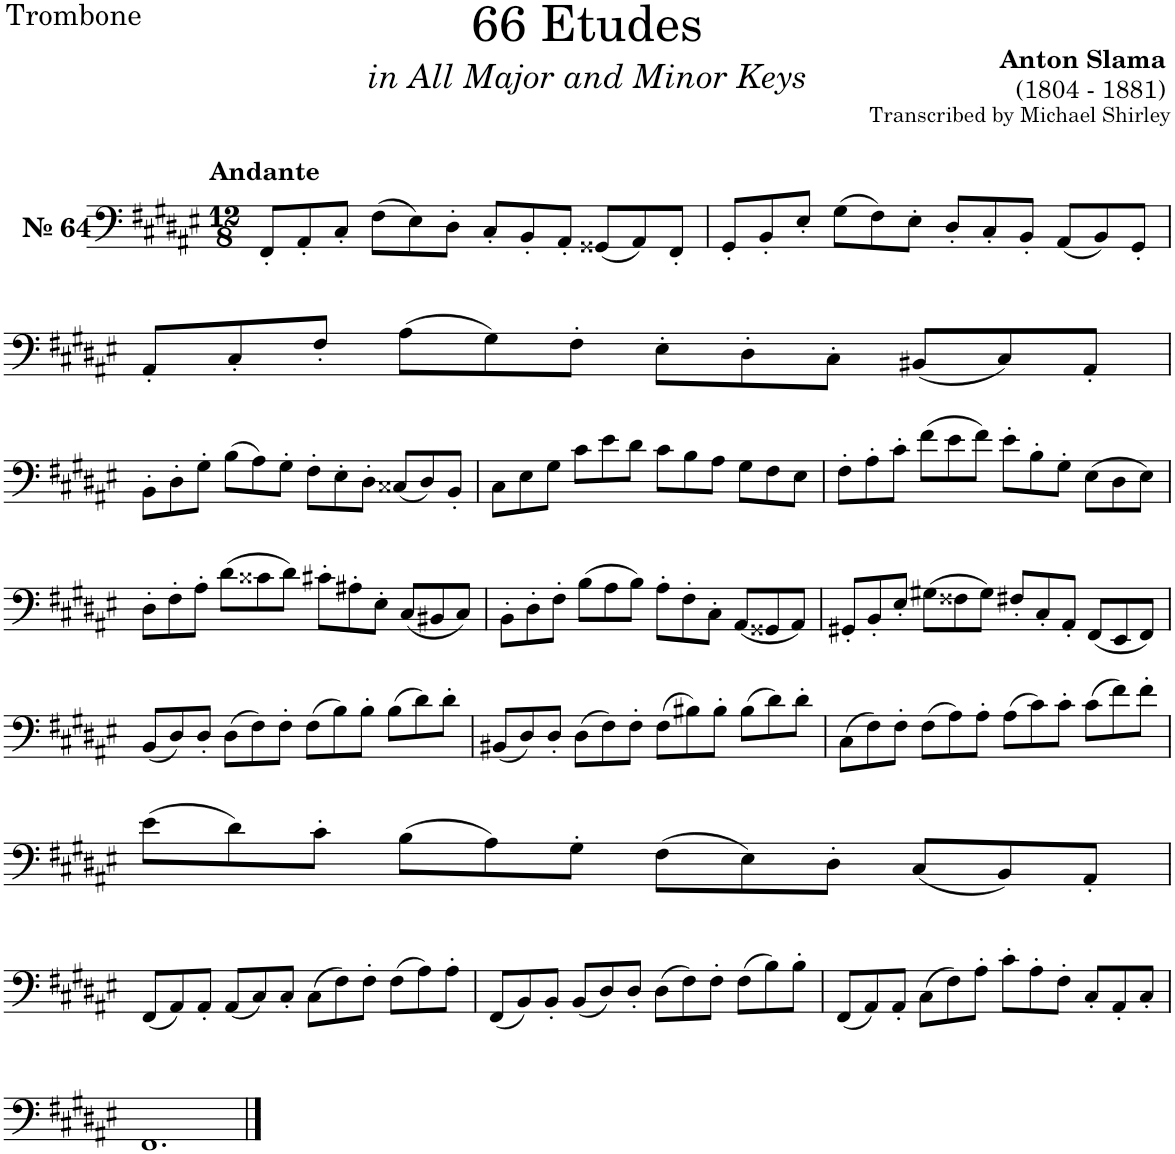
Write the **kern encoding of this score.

**kern
*part1
*staff1
*I"Trombone
*I'Tbn.
*clefF4
*k[f#c#g#d#a#e#]
*M12/8
=1
!LO:TX:a:B:t=№ 64
!LO:TX:a:B:t=Andante
8FF#'/L
8AA#'/
8C#'/J
(>8F#\L
8E#\)
8D#'\J
8C#'/L
8BB'/
8AA#'/J
(<8GG##X/L
8AA#/)
8FF#'/J
=2
8GG#'/L
8BB'/
8E#'/J
(>8G#\L
8F#\)
8E#'\J
8D#'/L
8C#'/
8BB'/J
(<8AA#/L
8BB/)
8GG#'/J
!!LO:LB:g=z
=3
8AA#'/L
8C#'/
8F#'/J
(>8A#\L
8G#\)
8F#'\J
8E#'\L
8D#'\
8C#'\J
(<8BB#X/L
8C#/)
8AA#'/J
!!LO:LB:g=z
=4
8BB'\L
8D#'\
8G#'\J
(>8B\L
8A#\)
8G#'\J
8F#'\L
8E#'\
8D#'\J
(<8C##X/L
8D#/)
8BB'/J
=5
8C#\L
8E#\
8G#\J
8c#\L
8e#\
8d#\J
8c#\L
8B\
8A#\J
8G#\L
8F#\
8E#\J
=6
8F#'\L
8A#'\
8c#'\J
(>8f#\L
8e#\
8f#\J)
8e#'\L
8B'\
8G#'\J
(>8E#\L
8D#\
8E#\J)
!!LO:LB:g=z
=7
8D#'\L
8F#'\
8A#'\J
(>8d#\L
8c##X\
8d#\J)
8c#X'\L
8A#X'\
8E#'\J
(8C#/L
8BB#X/
8C#/J)
=8
8BB'\L
8D#'\
8F#'\J
(>8B\L
8A#\
8B\J)
8A#'\L
8F#'\
8C#'\J
(<8AA#/L
8GG##X/
8AA#/J)
=9
8GG#X'/L
8BB'/
8E#'/J
(>8G#X\L
8F##X\
8G#\J)
8F#X'/L
8C#'/
8AA#'/J
(<8FF#/L
8EE#/
8FF#/J)
!!LO:LB:g=z
=10
(8BB/L
8D#/)
8D#'/J
(>8D#\L
8F#\)
8F#'\J
(>8F#\L
8B\)
8B'\J
(>8B\L
8d#\)
8d#'\J
=11
(8BB#X/L
8D#/)
8D#'/J
(8D#\L
8F#\)
8F#'\J
(8F#\L
8B#X\)
8B#'\J
(8B#\L
8d#\)
8d#'\J
=12
(8C#\L
8F#\)
8F#'\J
(8F#\L
8A#\)
8A#'\J
(8A#\L
8c#\)
8c#'\J
(8c#\L
8f#\)
8f#'\J
!!LO:LB:g=z
=13
(8e#\L
8d#\)
8c#'\J
(8B\L
8A#\)
8G#'\J
(8F#\L
8E#\)
8D#'\J
(8C#/L
8BB/)
8AA#'/J
!!LO:LB:g=z
=14
(8FF#/L
8AA#/)
8AA#'/J
(8AA#/L
8C#/)
8C#'/J
(8C#\L
8F#\)
8F#'\J
(8F#\L
8A#\)
8A#'\J
=15
(8FF#/L
8BB/)
8BB'/J
(8BB/L
8D#/)
8D#'/J
(8D#\L
8F#\)
8F#'\J
(8F#\L
8B\)
8B'\J
=16
(8FF#/L
8AA#/)
8AA#'/J
(8C#\L
8F#\)
8A#'\J
8c#'\L
8A#'\
8F#'\J
8C#'/L
8AA#'/
8C#'/J
!!LO:LB:g=z
=17
1.FF#
==
*-
